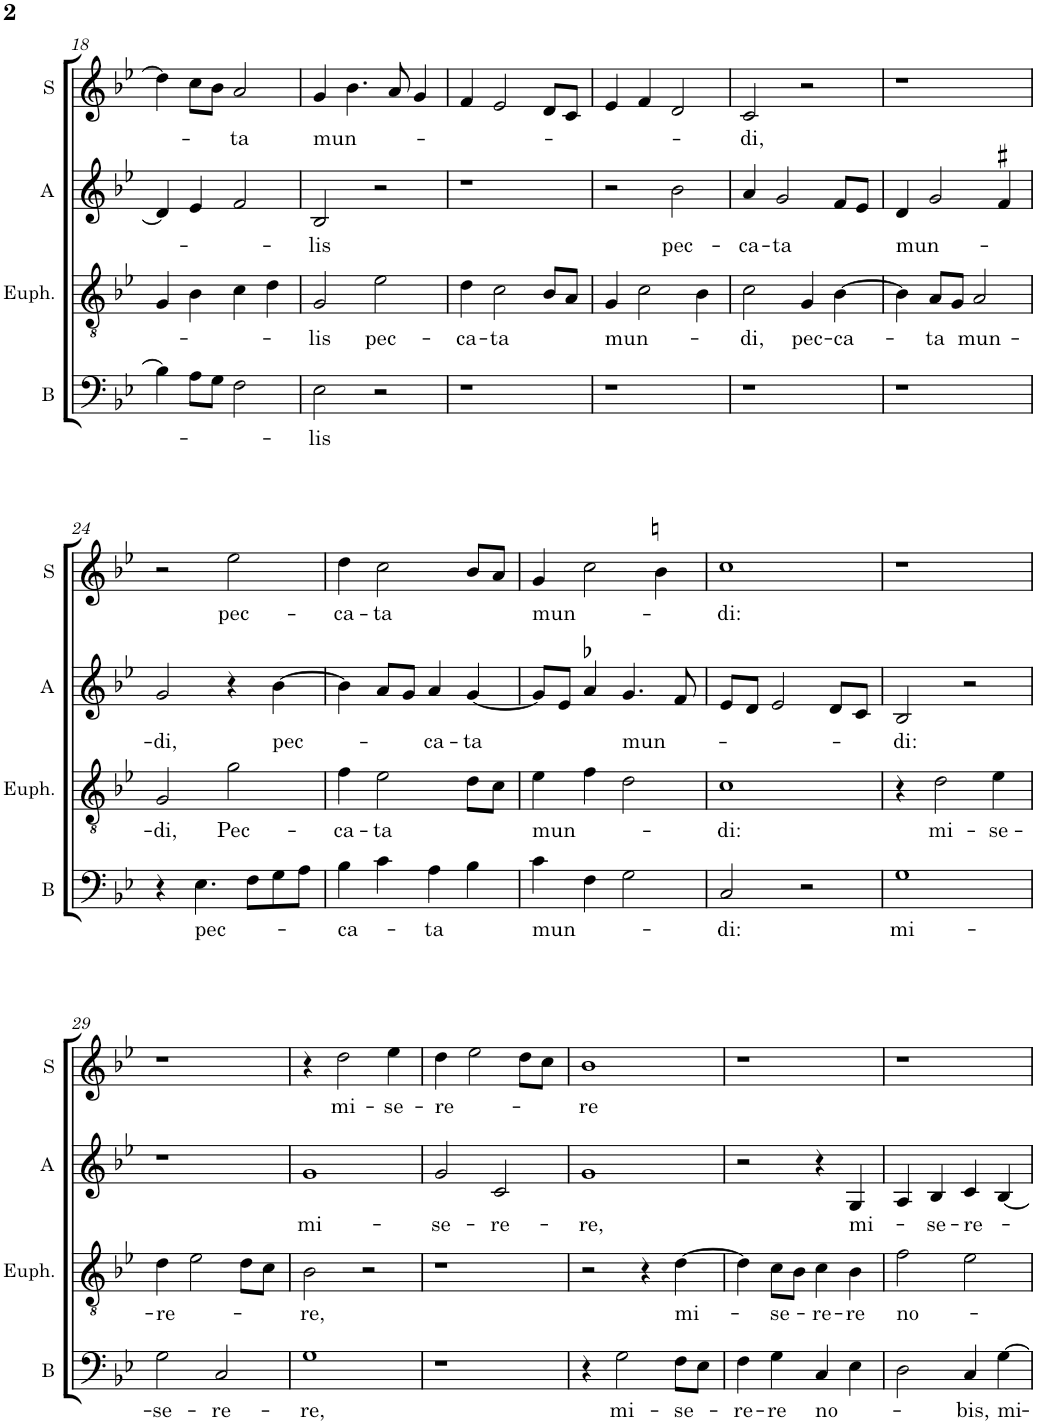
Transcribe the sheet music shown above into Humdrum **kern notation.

**kern	**text	**kern	**text	**kern	**text	**kern	**text
*part4	*part4	*part3	*part3	*part2	*part2	*part1	*part1
*staff4	*staff4	*staff3	*staff3	*staff2	*staff2	*staff1	*staff1
*I"B	*	*I"Euphonium	*	*I"A	*	*I"S	*
*I'B	*	*I'Euph.	*	*I'A	*	*I'S	*
!!LO:PB:g=z
*clefF4	*	*clefGv2	*	*clefG2	*	*clefG2	*
*	*	*	*	*	*	*Trd4c7	*
*k[b-e-]	*	*k[b-e-]	*	*k[b-e-]	*	*k[b-e-]	*
*M2/2	*	*M2/2	*	*M2/2	*	*M2/2	*
*met(c|)	*	*met(c|)	*	*met(c|)	*	*met(c|)	*
=18	=18	=18	=18	=18	=18	=18	=18
4B-\]	.	4G/	.	4d/]	.	4dd\]	.
8A\L	.	4B-\	.	4e-/	.	8cc\L	.
8G\J	.	.	.	.	.	8b-\J	.
!	!	!	!	!	!	!	!LO:LY:b
2F\	.	4c\	.	2f/	.	2a/	-ta
.	.	4d\	.	.	.	.	.
=19	=19	=19	=19	=19	=19	=19	=19
!	!LO:LY:b	!	!LO:LY:b	!	!LO:LY:b	!	!LO:LY:b
2E-\	-lis	2G/	-lis	2B-/	-lis	4g/	mun-
.	.	.	.	.	.	4.b-\	.
!	!	!	!LO:LY:b	!	!	!	!
2r	.	2e-\	pec-	2r	.	.	.
.	.	.	.	.	.	8a/	.
.	.	.	.	.	.	4g/	.
=20	=20	=20	=20	=20	=20	=20	=20
!	!	!	!LO:LY:b	!	!	!	!
1r	.	4d\	ca-	1r	.	4f/	.
!	!	!	!LO:LY:b	!	!	!	!
.	.	2c\	-ta	.	.	2e-/	.
.	.	8B-/L	.	.	.	8d/L	.
.	.	8A/J	.	.	.	8c/J	.
=21	=21	=21	=21	=21	=21	=21	=21
!	!	!	!LO:LY:b	!	!	!	!
1r	.	4G/	mun-	2r	.	4e-/	.
.	.	2c\	.	.	.	4f/	.
!	!	!	!	!	!LO:LY:b	!	!
.	.	.	.	2b-\	pec-	2d/	.
.	.	4B-\	.	.	.	.	.
=22	=22	=22	=22	=22	=22	=22	=22
!	!	!	!LO:LY:b	!	!LO:LY:b	!	!LO:LY:b
1r	.	2c\	-di,	4a/	ca-	2c/	-di,
!	!	!	!	!	!LO:LY:b	!	!
.	.	.	.	2g/	-ta	.	.
!	!	!	!LO:LY:b	!	!	!	!
.	.	4G/	pec-	.	.	2r	.
!	!	!	!LO:LY:b	!	!	!	!
.	.	[4B-\	-ca-	8f/L	.	.	.
.	.	.	.	8e-/J	.	.	.
=23	=23	=23	=23	=23	=23	=23	=23
!	!	!	!	!	!LO:LY:b	!	!
1r	.	4B-\]	.	4d/	mun-	1r	.
!	!	!	!LO:LY:b	!	!	!	!
.	.	8A/L	-ta	2g/	.	.	.
.	.	8G/J	.	.	.	.	.
!	!	!	!LO:LY:b	!	!	!	!
.	.	2A/	mun-	.	.	.	.
.	.	.	.	4f#X/	.	.	.
!!LO:LB:g=z
=24	=24	=24	=24	=24	=24	=24	=24
!	!	!	!LO:LY:b	!	!LO:LY:b	!	!
4r	.	2G/	-di,	2g/	-di,	2r	.
!	!LO:LY:b	!	!	!	!	!	!
4.E-\	pec-	.	.	.	.	.	.
!	!	!	!LO:LY:b	!	!	!	!LO:LY:b
.	.	2g\	Pec-	4r	.	2ee-\	pec-
8F\L	.	.	.	.	.	.	.
!	!	!	!	!	!LO:LY:b	!	!
8G\	.	.	.	[4b-\	pec-	.	.
8A\J	.	.	.	.	.	.	.
=25	=25	=25	=25	=25	=25	=25	=25
!	!LO:LY:b	!	!LO:LY:b	!	!	!	!LO:LY:b
4B-\	-ca-	4f\	ca-	4b-\]	.	4dd\	ca-
!	!	!	!LO:LY:b	!	!	!	!LO:LY:b
4c\	.	2e-\	-ta	8a/L	.	2cc\	-ta
.	.	.	.	8g/J	.	.	.
!	!LO:LY:b	!	!	!	!LO:LY:b	!	!
4A\	-ta	.	.	4a/	-ca-	.	.
!	!	!	!	!	!LO:LY:b	!	!
4B-\	.	8d\L	.	[4g/	-ta	8b-/L	.
.	.	8c\J	.	.	.	8a/J	.
=26	=26	=26	=26	=26	=26	=26	=26
!	!LO:LY:b	!	!LO:LY:b	!	!	!	!LO:LY:b
4c\	mun-	4e-\	mun-	8g/L]	.	4g/	mun-
.	.	.	.	8e-/J	.	.	.
4F\	.	4f\	.	4a-X/	.	2cc\	.
!	!	!	!	!	!LO:LY:b	!	!
2G\	.	2d\	.	4.g/	mun-	.	.
.	.	.	.	.	.	4bn\	.
.	.	.	.	8f/	.	.	.
=27	=27	=27	=27	=27	=27	=27	=27
!	!LO:LY:b	!	!LO:LY:b	!	!	!	!LO:LY:b
2C/	-di:	1c	-di:	8e-/L	.	1cc	-di:
.	.	.	.	8d/J	.	.	.
.	.	.	.	2e-/	.	.	.
2r	.	.	.	.	.	.	.
.	.	.	.	8d/L	.	.	.
.	.	.	.	8c/J	.	.	.
=28	=28	=28	=28	=28	=28	=28	=28
!	!LO:LY:b	!	!	!	!LO:LY:b	!	!
1G	mi-	4r	.	2B-/	-di:	1r	.
!	!	!	!LO:LY:b	!	!	!	!
.	.	2d\	mi-	.	.	.	.
.	.	.	.	2r	.	.	.
!	!	!	!LO:LY:b	!	!	!	!
.	.	4e-\	-se-	.	.	.	.
!!LO:LB:g=z
=29	=29	=29	=29	=29	=29	=29	=29
!	!LO:LY:b	!	!LO:LY:b	!	!	!	!
2G\	-se-	4d\	-re-	1r	.	1r	.
.	.	2e-\	.	.	.	.	.
!	!LO:LY:b	!	!	!	!	!	!
2C/	-re-	.	.	.	.	.	.
.	.	8d\L	.	.	.	.	.
.	.	8c\J	.	.	.	.	.
=30	=30	=30	=30	=30	=30	=30	=30
!	!LO:LY:b	!	!LO:LY:b	!	!LO:LY:b	!	!
1G	-re,	2B-\	-re,	1g	mi-	4r	.
!	!	!	!	!	!	!	!LO:LY:b
.	.	.	.	.	.	2dd\	mi-
.	.	2r	.	.	.	.	.
!	!	!	!	!	!	!	!LO:LY:b
.	.	.	.	.	.	4ee-\	-se-
=31	=31	=31	=31	=31	=31	=31	=31
!	!	!	!	!	!LO:LY:b	!	!LO:LY:b
1r	.	1r	.	2g/	-se-	4dd\	-re-
.	.	.	.	.	.	2ee-\	.
!	!	!	!	!	!LO:LY:b	!	!
.	.	.	.	2c/	-re-	.	.
.	.	.	.	.	.	8dd\L	.
.	.	.	.	.	.	8cc\J	.
=32	=32	=32	=32	=32	=32	=32	=32
!	!	!	!	!	!LO:LY:b	!	!LO:LY:b
4r	.	2r	.	1g	-re,	1b-	-re
!	!LO:LY:b	!	!	!	!	!	!
2G\	mi-	.	.	.	.	.	.
.	.	4r	.	.	.	.	.
!	!LO:LY:b	!	!LO:LY:b	!	!	!	!
8F\L	-se-	[4d\	mi-	.	.	.	.
8E-\J	.	.	.	.	.	.	.
=33	=33	=33	=33	=33	=33	=33	=33
!	!LO:LY:b	!	!	!	!	!	!
4F\	-re-	4d\]	.	2r	.	1r	.
!	!LO:LY:b	!	!LO:LY:b	!	!	!	!
4G\	-re	8c\L	-se-	.	.	.	.
.	.	8B-\J	.	.	.	.	.
!	!LO:LY:b	!	!LO:LY:b	!	!	!	!
4C/	no-	4c\	-re-	4r	.	.	.
!	!	!	!LO:LY:b	!	!LO:LY:b	!	!
4E-\	.	4B-\	-re	4G/	mi-	.	.
=34	=34	=34	=34	=34	=34	=34	=34
!	!	!	!LO:LY:b	!	!	!	!
2D\	.	2f\	no-	4A/	.	1r	.
!	!	!	!	!	!LO:LY:b	!	!
.	.	.	.	4B-/	-se-	.	.
!	!LO:LY:b	!	!	!	!LO:LY:b	!	!
4C/	-bis,	2e-\	.	4c/	-re-	.	.
!	!LO:LY:b	!	!	!	!	!	!
[4G\	mi-	.	.	[4B-/	.	.	.
=	=	=	=	=	=	=	=
*-	*-	*-	*-	*-	*-	*-	*-
